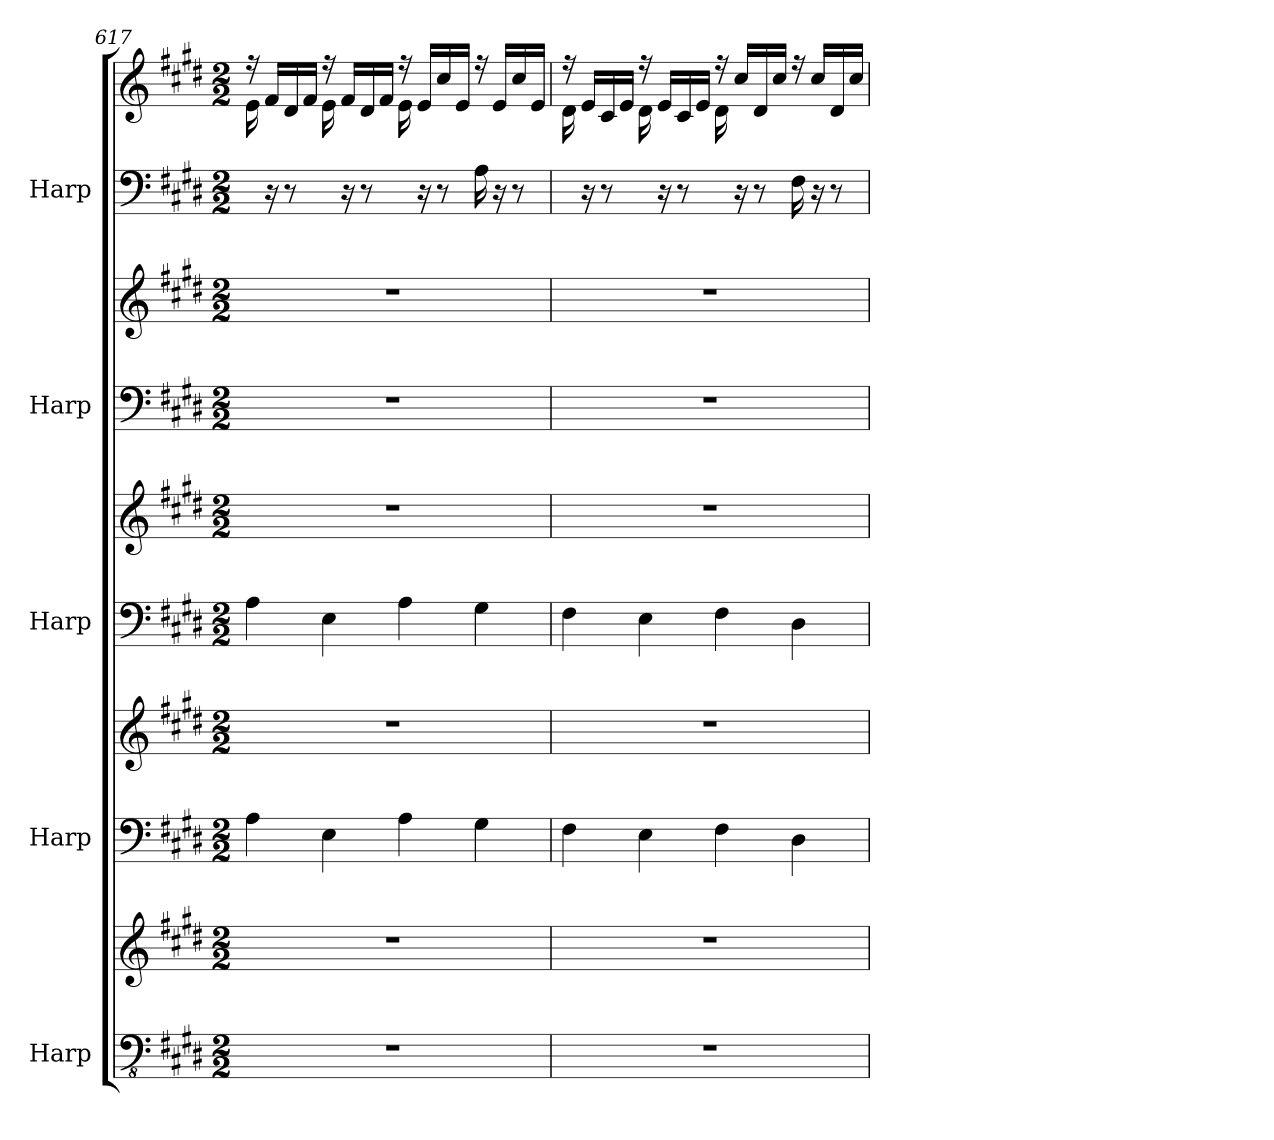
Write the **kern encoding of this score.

**kern	**kern	**kern	**kern	**kern	**kern	**kern	**kern	**kern	**kern
*part5	*part5	*part4	*part4	*part3	*part3	*part2	*part2	*part1	*part1
*staff10	*staff9	*staff8	*staff7	*staff6	*staff5	*staff4	*staff3	*staff2	*staff1
*I"Harp	*	*I"Harp	*	*I"Harp	*	*I"Harp	*	*I"Harp	*
*I'Hp	*	*I'Hp	*	*I'Hp	*	*I'Hp	*	*I'Hp	*
!!LO:PB:g=z
*clefFv4	*clefG2	*clefF4	*clefG2	*clefF4	*clefG2	*clefF4	*clefG2	*clefF4	*clefG2
*k[f#c#g#d#]	*k[f#c#g#d#]	*k[f#c#g#d#]	*k[f#c#g#d#]	*k[f#c#g#d#]	*k[f#c#g#d#]	*k[f#c#g#d#]	*k[f#c#g#d#]	*k[f#c#g#d#]	*k[f#c#g#d#]
*M2/2	*M2/2	*M2/2	*M2/2	*M2/2	*M2/2	*M2/2	*M2/2	*M2/2	*M2/2
=617	=617	=617	=617	=617	=617	=617	=617	=617	=617
*	*	*	*	*	*	*	*	*	*^
1r	1r	4A\	1r	4A\	1r	1r	1r	16ryy	16rff	16e\
.	.	.	.	.	.	.	.	16r	16f#/LL	8.ryy
.	.	.	.	.	.	.	.	8r	16d#/	.
.	.	.	.	.	.	.	.	.	16f#/JJ	.
.	.	4E\	.	4E\	.	.	.	16ryy	16rff	16e\
.	.	.	.	.	.	.	.	16r	16f#/LL	8.ryy
.	.	.	.	.	.	.	.	8r	16d#/	.
.	.	.	.	.	.	.	.	.	16f#/JJ	.
.	.	4A\	.	4A\	.	.	.	16ryy	16rff	16e\
.	.	.	.	.	.	.	.	16r	16e/LL	4..ryy
.	.	.	.	.	.	.	.	8r	16cc#/	.
.	.	.	.	.	.	.	.	.	16e/JJ	.
.	.	4G#\	.	4G#\	.	.	.	16A\	16rff	.
.	.	.	.	.	.	.	.	16r	16e/LL	.
.	.	.	.	.	.	.	.	8r	16cc#/	.
.	.	.	.	.	.	.	.	.	16e/JJ	.
=618	=618	=618	=618	=618	=618	=618	=618	=618	=618	=618
1r	1r	4F#\	1r	4F#\	1r	1r	1r	16ryy	16rff	16d#\
.	.	.	.	.	.	.	.	16r	16e/LL	8.ryy
.	.	.	.	.	.	.	.	8r	16c#/	.
.	.	.	.	.	.	.	.	.	16e/JJ	.
.	.	4E\	.	4E\	.	.	.	16ryy	16rff	16d#\
.	.	.	.	.	.	.	.	16r	16e/LL	8.ryy
.	.	.	.	.	.	.	.	8r	16c#/	.
.	.	.	.	.	.	.	.	.	16e/JJ	.
.	.	4F#\	.	4F#\	.	.	.	16ryy	16rff	16d#\
.	.	.	.	.	.	.	.	16r	16cc#/LL	4..ryy
.	.	.	.	.	.	.	.	8r	16d#/	.
.	.	.	.	.	.	.	.	.	16cc#/JJ	.
.	.	4D#\	.	4D#\	.	.	.	16F#\	16rff	.
.	.	.	.	.	.	.	.	16r	16cc#/LL	.
.	.	.	.	.	.	.	.	8r	16d#/	.
.	.	.	.	.	.	.	.	.	16cc#/JJ	.
*	*	*	*	*	*	*	*	*	*v	*v
=	=	=	=	=	=	=	=	=	=
*-	*-	*-	*-	*-	*-	*-	*-	*-	*-
